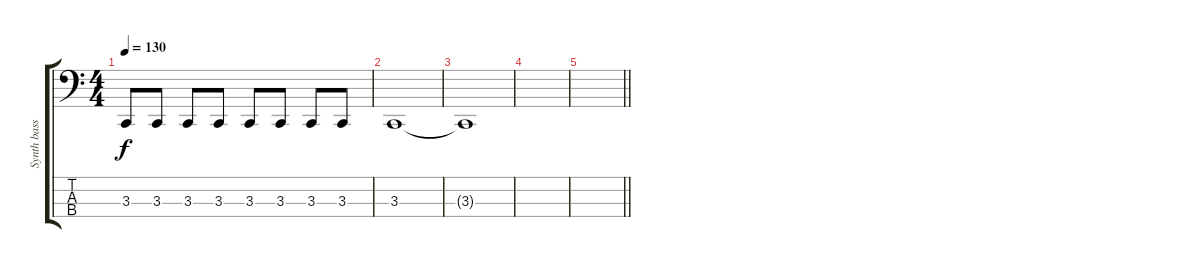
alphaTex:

\track ("Synth bass" "Synth bass") {instrument lead8bassandlead}
\staff {score tabs}
\tuning (G2 D2 A1 E1) {hide}
\ts (4 4)
\tempo 130
\clef f4
\ks c
3.3{t}.8{dy f} 3.3.8 3.3.8 3.3.8 3.3.8 3.3.8 3.3.8 3.3.8 |
3.3.1 |
3.3{t}.1 |
|
\barLineRight lightlight
